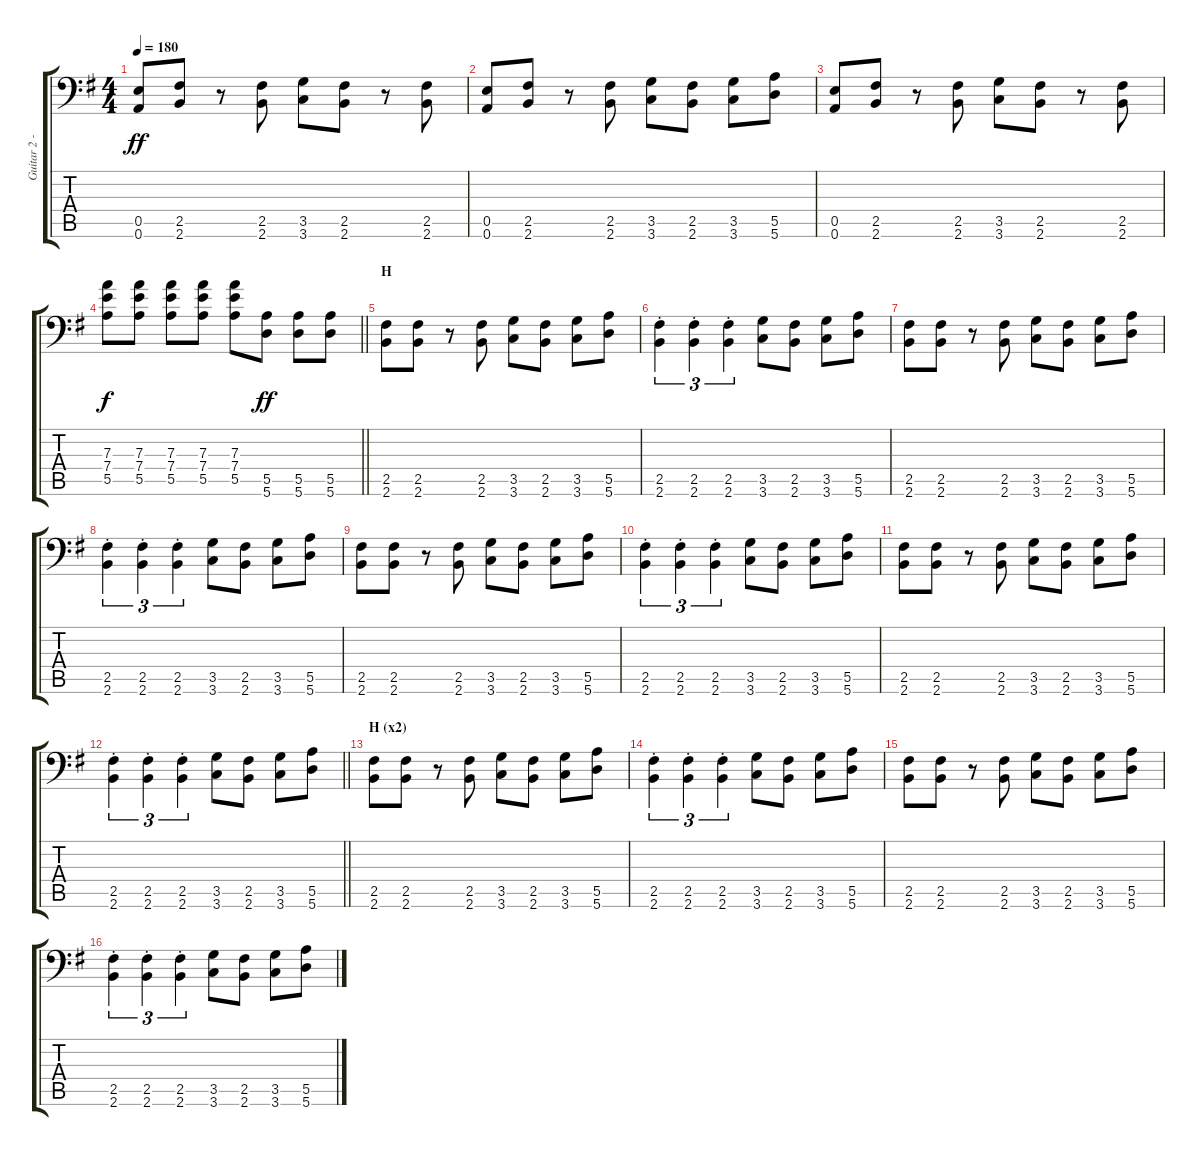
\track ("Guitar 2 - Aoi" "Guitar 2 -") {instrument distortionguitar}
\staff {score tabs}
\tuning (B3 Gb3 D3 A2 E2 A1) {hide}
\ts (4 4)
\tempo 180
\clef f4
\ks g
(0.5 0.6).8{dy ff} (2.5 2.6).8 r.8 (2.5 2.6).8 (3.5 3.6).8 (2.5 2.6).8 r.8 (2.5 2.6).8 |
(0.5 0.6).8 (2.5 2.6).8 r.8 (2.5 2.6).8 (3.5 3.6).8 (2.5 2.6).8 (3.5 3.6).8 (5.5 5.6).8 |
(0.5 0.6).8 (2.5 2.6).8 r.8 (2.5 2.6).8 (3.5 3.6).8 (2.5 2.6).8 r.8 (2.5 2.6).8 |
\barLineRight lightlight
(7.3 7.4 5.5).8{dy f} (7.3 7.4 5.5).8 (7.3 7.4 5.5).8 (7.3 7.4 5.5).8 (7.3 7.4 5.5).8 (5.5 5.6).8{dy ff} (5.5 5.6).8 (5.5 5.6).8 |
\section ("" "H")
(2.5 2.6).8 (2.5 2.6).8 r.8 (2.5 2.6).8 (3.5 3.6).8 (2.5 2.6).8 (3.5 3.6).8 (5.5 5.6).8 |
(2.5{st} 2.6{st}).4{tu (3 2)} (2.5{st} 2.6{st}).4{tu (3 2)} (2.5{st} 2.6{st}).4{tu (3 2)} (3.5 3.6).8 (2.5 2.6).8 (3.5 3.6).8 (5.5 5.6).8 |
(2.5 2.6).8 (2.5 2.6).8 r.8 (2.5 2.6).8 (3.5 3.6).8 (2.5 2.6).8 (3.5 3.6).8 (5.5 5.6).8 |
(2.5{st} 2.6{st}).4{tu (3 2)} (2.5{st} 2.6{st}).4{tu (3 2)} (2.5{st} 2.6{st}).4{tu (3 2)} (3.5 3.6).8 (2.5 2.6).8 (3.5 3.6).8 (5.5 5.6).8 |
(2.5 2.6).8 (2.5 2.6).8 r.8 (2.5 2.6).8 (3.5 3.6).8 (2.5 2.6).8 (3.5 3.6).8 (5.5 5.6).8 |
(2.5{st} 2.6{st}).4{tu (3 2)} (2.5{st} 2.6{st}).4{tu (3 2)} (2.5{st} 2.6{st}).4{tu (3 2)} (3.5 3.6).8 (2.5 2.6).8 (3.5 3.6).8 (5.5 5.6).8 |
(2.5 2.6).8 (2.5 2.6).8 r.8 (2.5 2.6).8 (3.5 3.6).8 (2.5 2.6).8 (3.5 3.6).8 (5.5 5.6).8 |
\barLineRight lightlight
(2.5{st} 2.6{st}).4{tu (3 2)} (2.5{st} 2.6{st}).4{tu (3 2)} (2.5{st} 2.6{st}).4{tu (3 2)} (3.5 3.6).8 (2.5 2.6).8 (3.5 3.6).8 (5.5 5.6).8 |
\section ("" "H (x2)")
(2.5 2.6).8 (2.5 2.6).8 r.8 (2.5 2.6).8 (3.5 3.6).8 (2.5 2.6).8 (3.5 3.6).8 (5.5 5.6).8 |
(2.5{st} 2.6{st}).4{tu (3 2)} (2.5{st} 2.6{st}).4{tu (3 2)} (2.5{st} 2.6{st}).4{tu (3 2)} (3.5 3.6).8 (2.5 2.6).8 (3.5 3.6).8 (5.5 5.6).8 |
(2.5 2.6).8 (2.5 2.6).8 r.8 (2.5 2.6).8 (3.5 3.6).8 (2.5 2.6).8 (3.5 3.6).8 (5.5 5.6).8 |
(2.5{st} 2.6{st}).4{tu (3 2)} (2.5{st} 2.6{st}).4{tu (3 2)} (2.5{st} 2.6{st}).4{tu (3 2)} (3.5 3.6).8 (2.5 2.6).8 (3.5 3.6).8 (5.5 5.6).8
